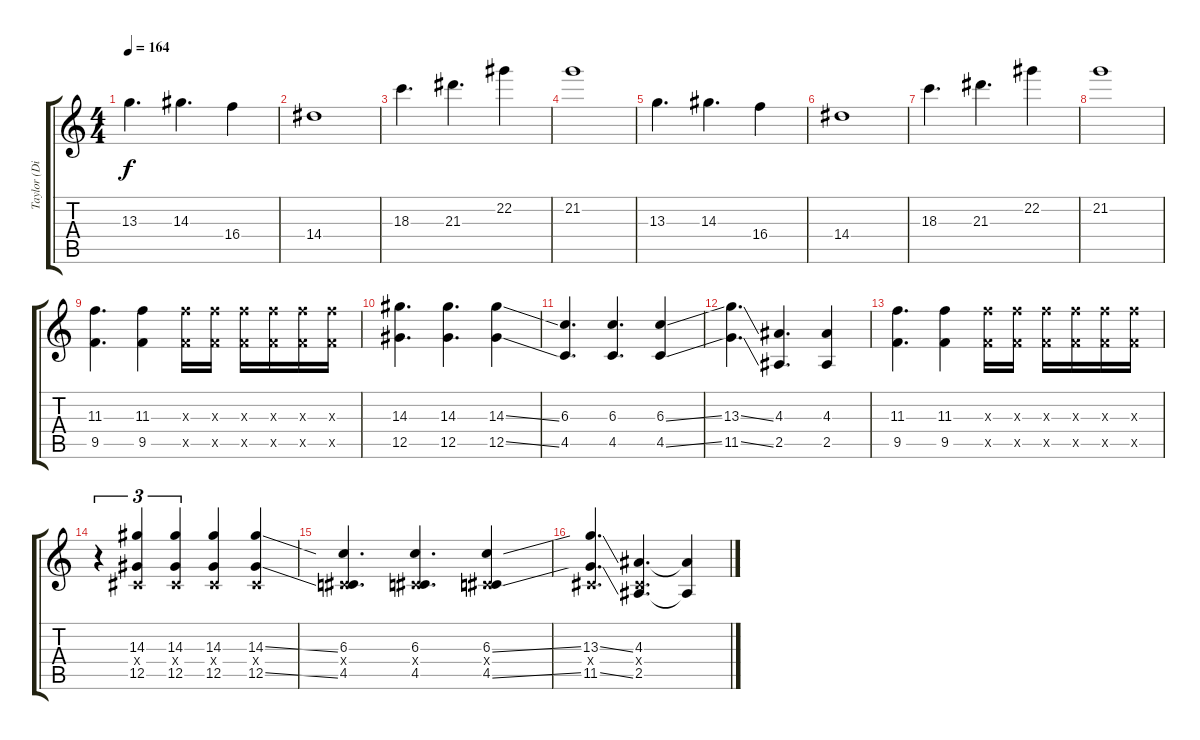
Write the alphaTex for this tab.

\track ("Taylor (Disto)" "Taylor (Di") {instrument distortionguitar}
\staff {score tabs}
\tuning (Eb4 Bb3 Gb3 Db3 Ab2 Db2) {hide}
\ts (4 4)
\tempo 164
\clef g2
\ks c
13.3.4{d dy f} 14.3.4{d} 16.4.4 |
14.4.1 |
18.3.4{d} 21.3.4{d} 22.2.4 |
21.2.1 |
13.3.4{d} 14.3.4{d} 16.4.4 |
14.4.1 |
18.3.4{d} 21.3.4{d} 22.2.4 |
21.2.1 |
(11.3 9.5).4{d} (11.3 9.5).4 (11.3{x} 9.5{x}).16 (11.3{x} 9.5{x}).16 (11.3{x} 9.5{x}).16 (11.3{x} 9.5{x}).16 (11.3{x} 9.5{x}).16 (11.3{x} 9.5{x}).16 |
(14.3 12.5).4{d} (14.3 12.5).4{d} (14.3{ss} 12.5{ss}).4 |
(6.3 4.5).4{d} (6.3 4.5).4{d} (6.3{ss} 4.5{ss}).4 |
(13.3{ss} 11.5{ss}).4{d} (4.3 2.5).4{d} (4.3 2.5).4 |
(11.3 9.5).4{d} (11.3 9.5).4 (11.3{x} 9.5{x}).16 (11.3{x} 9.5{x}).16 (11.3{x} 9.5{x}).16 (11.3{x} 9.5{x}).16 (11.3{x} 9.5{x}).16 (11.3{x} 9.5{x}).16 |
r.4{tu (3 2)} (14.3 0.4{x} 12.5).4{tu (3 2)} (14.3 0.4{x} 12.5).4{tu (3 2)} (14.3 0.4{x} 12.5).4 (14.3{ss} 0.4{x} 12.5{ss}).4 |
(6.3 0.4{x} 4.5).4{d} (6.3 0.4{x} 4.5).4{d} (6.3{ss} 0.4{x} 4.5{ss}).4 |
(13.3{ss} 0.4{x} 11.5{ss}).4{d} (4.3 0.4{x} 2.5).4{d} (4.3{t} 2.5{t}).4
